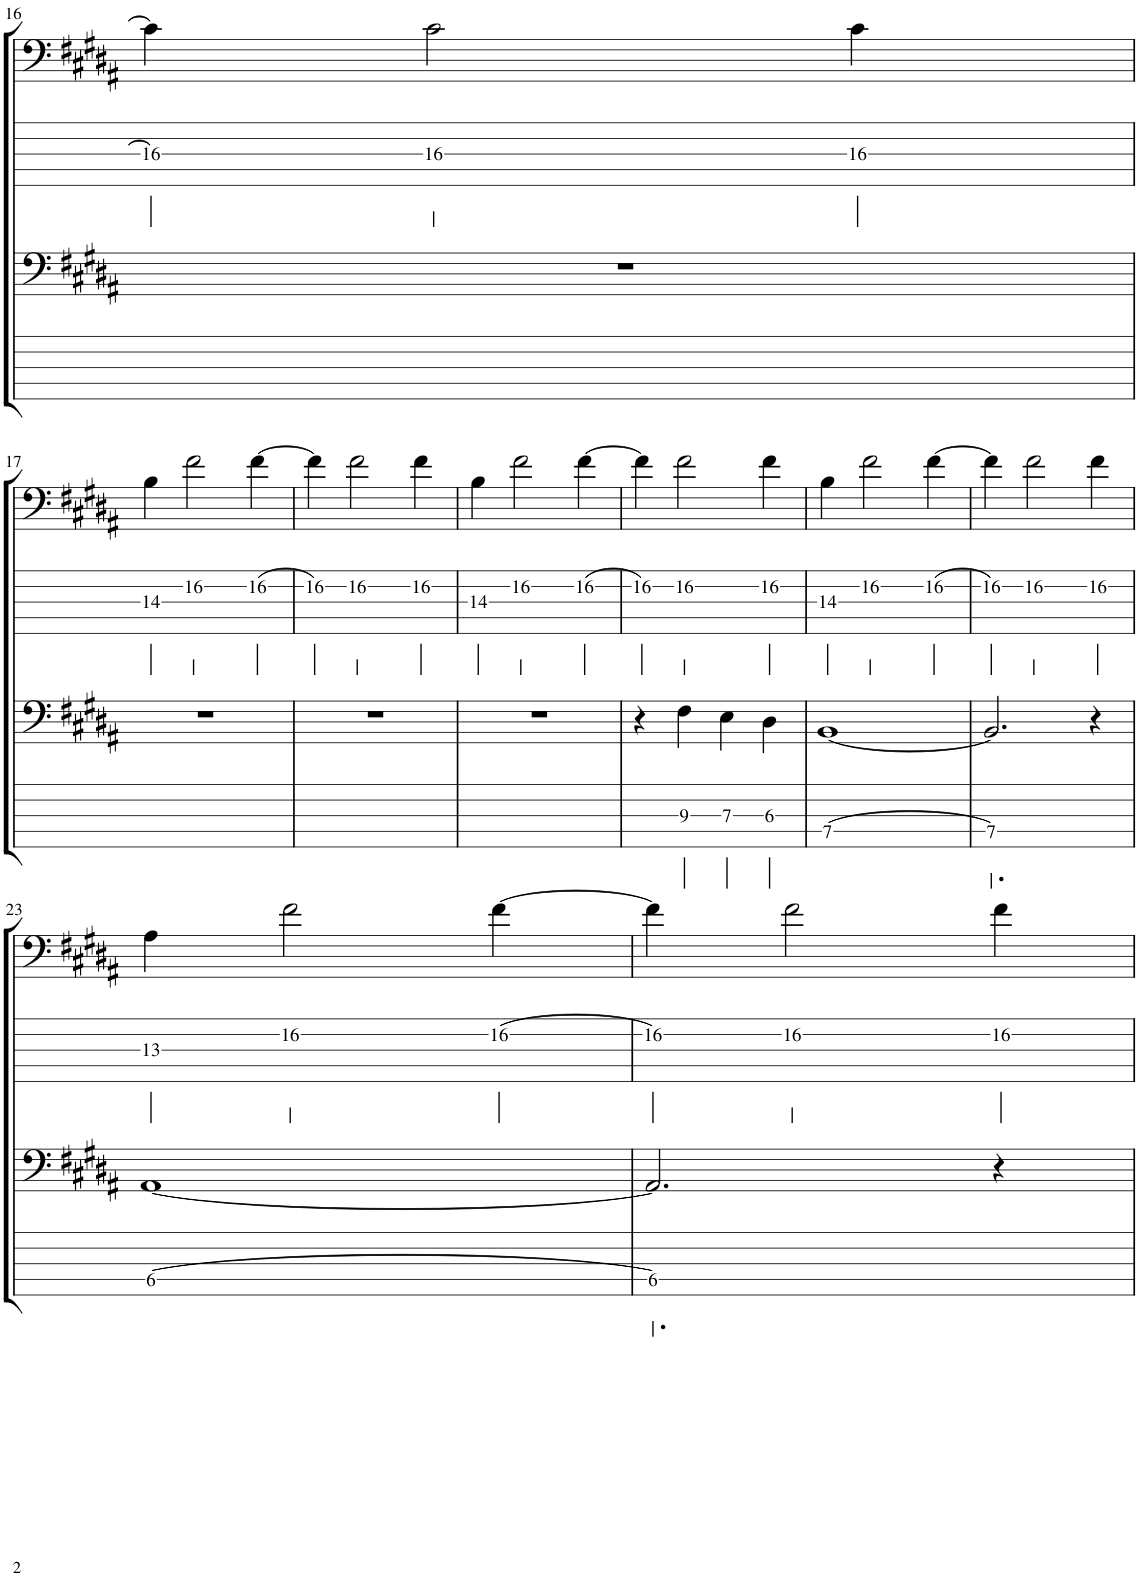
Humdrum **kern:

**kern	**kern	**kern	**kern
*part4	*part3	*part2	*part1
*staff4	*staff3	*staff2	*staff1
*I"5-str. Electric Bass (Tablature)	*I"5-str. Electric Bass (Tablature)	*I"5-str. Electric Bass (Tablature)	*I"5-str. Electric Bass (Tablature)
*I'Elec b	*I'Elec b	*I'Elec b	*I'Elec b
!!LO:PB:g=z
*	*clefF4	*	*clefF4
*Trd7c12	*Trd7c12	*Trd7c12	*Trd7c12
*k[f#c#g#d#a#]	*k[f#c#g#d#a#]	*k[f#c#g#d#a#]	*k[f#c#g#d#a#]
*M4/4	*M4/4	*M4/4	*M4/4
=16	=16	=16	=16
1r	1r	4c#\]	4c#\]
.	.	2c#\	2c#\
.	.	4c#\	4c#\
!!LO:LB:g=z
=17	=17	=17	=17
1r	1r	4B\	4B\
.	.	2f#\	2f#\
.	.	[4f#\	[4f#\
=18	=18	=18	=18
1r	1r	4f#\]	4f#\]
.	.	2f#\	2f#\
.	.	4f#\	4f#\
=19	=19	=19	=19
1r	1r	4B\	4B\
.	.	2f#\	2f#\
.	.	[4f#\	[4f#\
=20	=20	=20	=20
4r	4r	4f#\]	4f#\]
4F#\	4F#\	2f#\	2f#\
4E\	4E\	.	.
4D#\	4D#\	4f#\	4f#\
=21	=21	=21	=21
[1BB	[1BB	4B\	4B\
.	.	2f#\	2f#\
.	.	[4f#\	[4f#\
=22	=22	=22	=22
2.BB\]	2.BB/]	4f#\]	4f#\]
.	.	2f#\	2f#\
4r	4r	4f#\	4f#\
!!LO:LB:g=z
=23	=23	=23	=23
[1AA#X	[1AA#	4A#X\	4A#\
.	.	2f#\	2f#\
.	.	[4f#\	[4f#\
=24	=24	=24	=24
2.AA#\]	2.AA#/]	4f#\]	4f#\]
.	.	2f#\	2f#\
4r	4r	4f#\	4f#\
=	=	=	=
*-	*-	*-	*-
